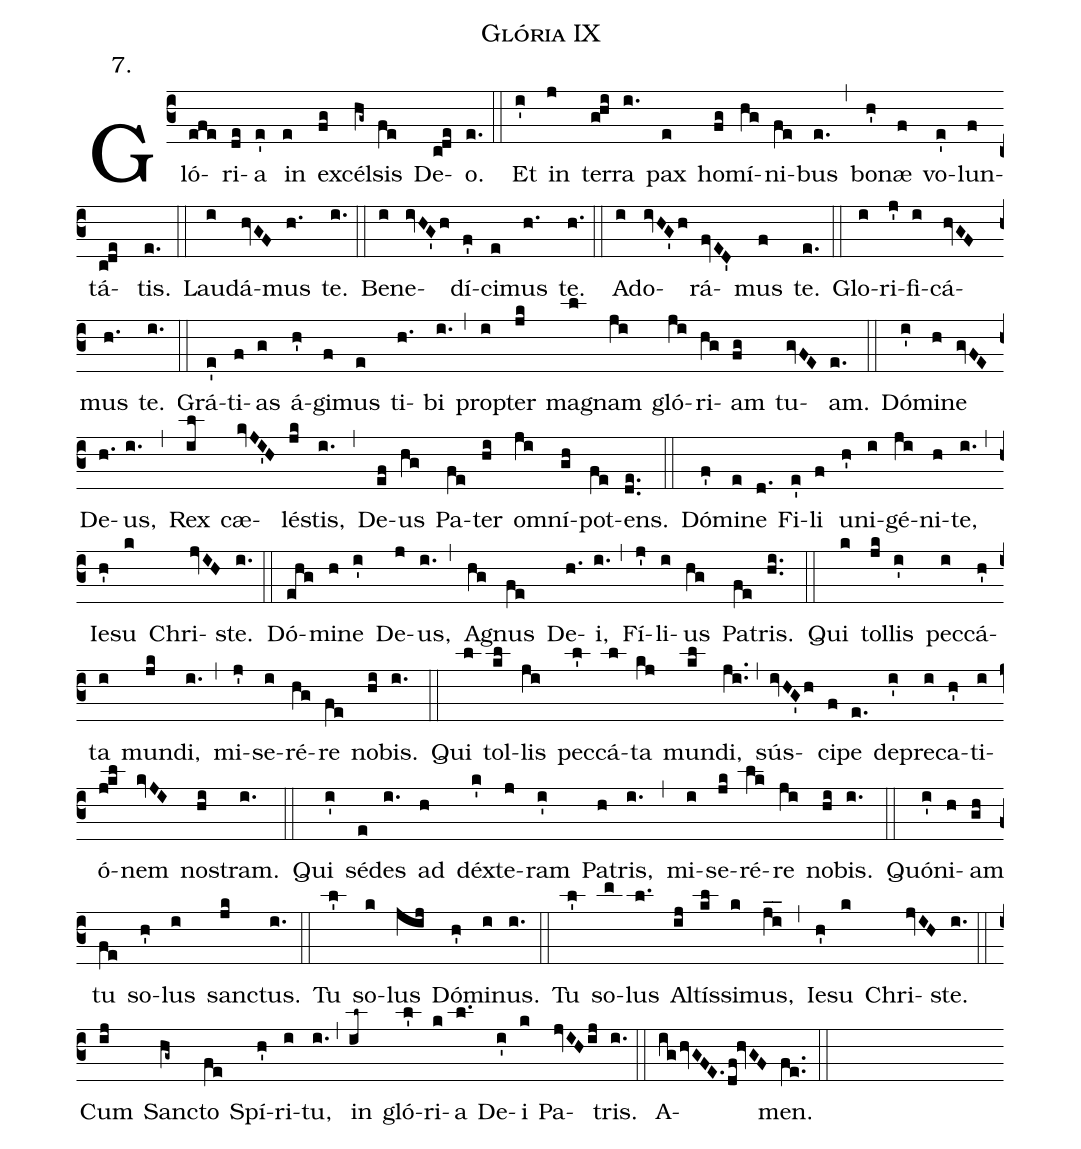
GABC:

name:Glória IX;
annotation:7.;
%%
(c3) Gló(efe)ri(de)a(e') in(e) ex(fg)cél(hg~)sis(fe) De(c!de)o.(e.) (::)

Et(i') in(j) ter(g!hi)ra(i.) pax(e) ho(fg)mí(hg)ni(fe)bus(e.) (,) bo(h')næ(f) vo(e')lun(f)tá(c!de )tis.(e.) (::)

Lau(i)dá-(hvGF)mus(h.) te.(i.) (::)

Be(i)ne(ivHG'h)dí(f')ci(e)mus(h.) te.(h.) (::)

Ad(i)o(ivHG'h)rá(fvED' )mus(f) te.(e.) (::)

Glo(i)ri(j')fi(i)cá(hvGF )mus(h.) te.(i.) (::)

Grá(e')ti(f)as(g) á(h')gi(f)mus(e) ti(h. )bi(i.) (,) pro(i)pter(jk) ma(l)gnam(ji) gló(ji)ri(hg)am(fg) tu(gvFE)am.(e.) (::)

Dó(i')mi(h)ne(gvFE) De(h.)us,(i.) (,) Rex(il) cæ(kvJI'H)lé(jk)stis,(i.) (,) De(ef)us(hg) Pa(fe)ter(hi) o(ji)mní(gh)pot(fe)ens.(de..) (::)

Dó(f')mi(e)ne(d.) Fi(e')li(f) u(h')ni(i)gé(ji)ni(h)te,(i.) (,) Ie(h')su(k) Chri(jvIH)ste.(i.) (::)

Dó-(ehg)mi(h)ne(i') De(j)us,(i.) (,) A(hg)gnus(fe) De(h.)i,(i.) (,) Fí(j')li(i)us(hg) Pa(fe)tris.(hi..) (::)

Qui(k) tol(jk)lis(i') pec(i)cá(h')ta(i) mun(jk)di,(i.) (,) mi(j')se(i)ré(hg)re(fe) no(hi)bis.(i.) (::)

Qui(l) tol(kl)lis(ji) pec(l')cá(l)ta(kj) mun(kl)di,(ji..) (,) sús(ivHG'h)ci(f)pe(e.) de(i')pre(i)ca(h')ti(i)ó(j!kl)nem(kvJI) no(hi)stram.(i.) (::)

Qui(i') sé(e)des(i.) ad(h) déx(k')te(j)ram(i') Pa(h)tris,(i.) (,) mi(i)se(jk)ré(lk)re(ji) no(hi)bis.(i.) (::)

Quó(i')ni(h)am(gh) tu(fe) so(h')lus(i) san(jk)ctus.(i.) (::)

Tu(l') so(k)lus(jij) Dó(h')mi(i)nus.(i.) (::)

Tu(l') so(m)lus(l.) Al(ij)tís(kl)si(k)mus,(ji__) (,) Ie(h')su(k) Chri(jvIH)ste.(i.) (::) Cum(ij) San(hg~)cto(fe) Spí(h')ri(i)tu,(i.) (,) in(il~) gló(l')ri(k)a(l.) De(i')i(k) Pa(jvIHij)tris.(i.) (::)

A(ig/hvGFE.df!hvGF)men.(fe..) (::)
